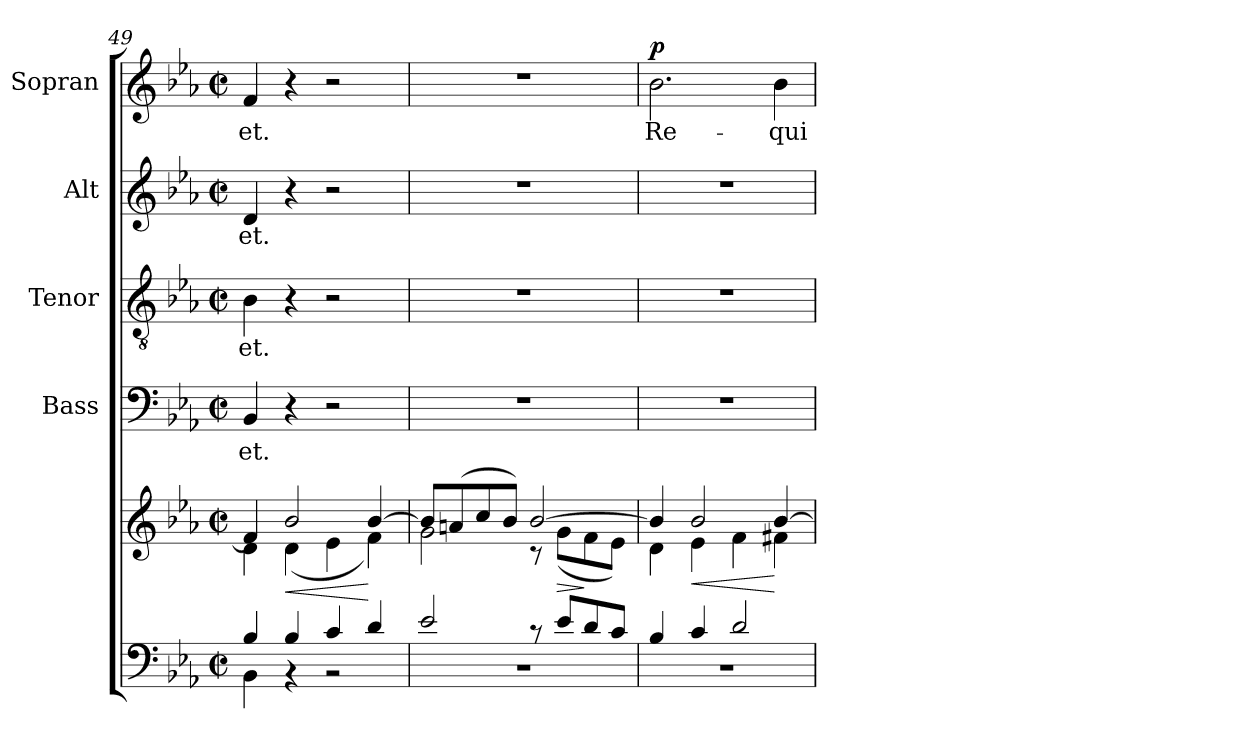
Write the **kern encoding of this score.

**kern	**kern	**dynam	**kern	**text	**kern	**text	**kern	**text	**kern	**text	**dynam
*part5	*part5	*part5	*part4	*part4	*part3	*part3	*part2	*part2	*part1	*part1	*part1
*staff6	*staff5	*staff5/6	*staff4	*staff4	*staff3	*staff3	*staff2	*staff2	*staff1	*staff1	*staff1
*	*	*	*I"Bass	*	*I"Tenor	*	*I"Alt	*	*I"Sopran	*	*
*	*	*	*I'B.	*	*I'T.	*	*I'A.	*	*I'S.	*	*
*clefF4	*clefG2	*	*clefF4	*	*clefGv2	*	*clefG2	*	*clefG2	*	*
*k[b-e-a-]	*k[b-e-a-]	*	*k[b-e-a-]	*	*k[b-e-a-]	*	*k[b-e-a-]	*	*k[b-e-a-]	*	*
*E-:	*E-:	*	*E-:	*	*E-:	*	*E-:	*	*E-:	*	*
*M2/2	*M2/2	*	*M2/2	*	*M2/2	*	*M2/2	*	*M2/2	*	*
*met(c|)	*met(c|)	*	*met(c|)	*	*met(c|)	*	*met(c|)	*	*met(c|)	*	*
=49	=49	=49	=49	=49	=49	=49	=49	=49	=49	=49	=49
*^	*^	*	*	*	*	*	*	*	*	*	*
!	!	!	!	!	!	!LO:LY:b	!	!LO:LY:b	!	!LO:LY:b	!	!LO:LY:b	!
4B-/	4BB-\	4f/]	4d\	.	4BB-/	-et.	4B-\	-et.	4d/	-et.	4f/	-et.	.
!	!	!	!	!LO:HP:b	!	!	!	!	!	!	!	!	!
4B-/	4rBB	2b-/	(<4d\	<	4r	.	4r	.	4r	.	4r	.	.
4c/	2rC	.	4e-\	.	2r	.	2r	.	2r	.	2r	.	.
4d/	.	[>4b-/	4f\)	[	.	.	.	.	.	.	.	.	.
=50	=50	=50	=50	=50	=50	=50	=50	=50	=50	=50	=50	=50	=50
2e-/	1r	8b-/L]	2g\	.	1r	.	1r	.	1r	.	1r	.	.
.	.	(<8an/	.	.	.	.	.	.	.	.	.	.	.
.	.	8cc/	.	.	.	.	.	.	.	.	.	.	.
.	.	8b-/J)	.	.	.	.	.	.	.	.	.	.	.
8rc	.	[>2b-/	8rc	.	.	.	.	.	.	.	.	.	.
!	!	!	!	!LO:HP:b	!	!	!	!	!	!	!	!	!
8e-/L	.	.	(>8g\L	>	.	.	.	.	.	.	.	.	.
8d/	.	.	8f\	]	.	.	.	.	.	.	.	.	.
8c/J	.	.	8e-\J)	.	.	.	.	.	.	.	.	.	.
=51	=51	=51	=51	=51	=51	=51	=51	=51	=51	=51	=51	=51	=51
!	!	!	!	!	!	!	!	!	!	!	!	!LO:LY:b	!LO:DY:a
4B-/	1r	4b-/]	4d\	.	1r	.	1r	.	1r	.	2.b-\	Re-	p
!	!	!	!	!LO:HP:b	!	!	!	!	!	!	!	!	!
4c/	.	2b-/	4e-\	<	.	.	.	.	.	.	.	.	.
2d/	.	.	4f\	.	.	.	.	.	.	.	.	.	.
!	!	!	!	!	!	!	!	!	!	!	!	!LO:LY:b	!
.	.	[>4b-/	4f#X\	[	.	.	.	.	.	.	4b-\	-qui-	.
*v	*v	*	*	*	*	*	*	*	*	*	*	*	*
*	*v	*v	*	*	*	*	*	*	*	*	*	*
=	=	=	=	=	=	=	=	=	=	=	=
*-	*-	*-	*-	*-	*-	*-	*-	*-	*-	*-	*-
